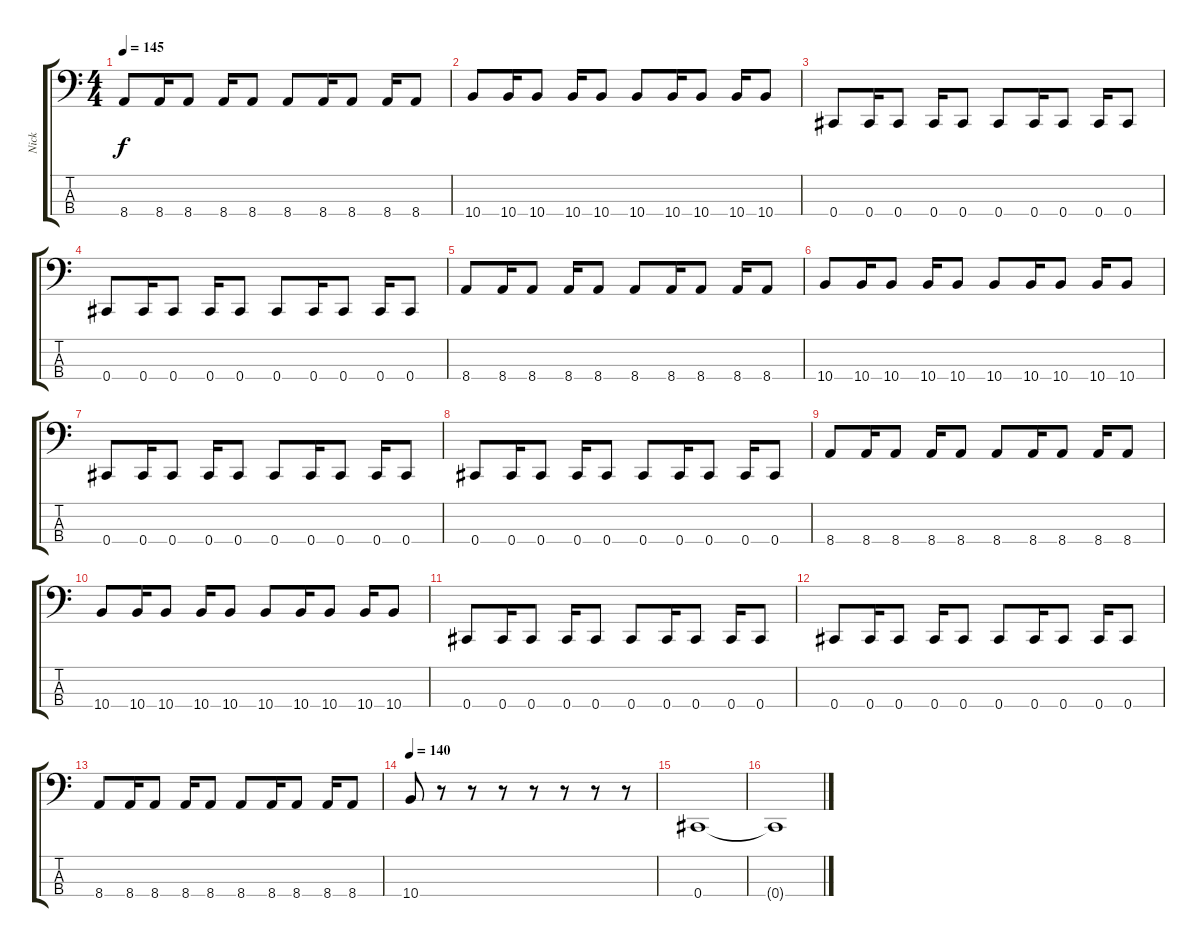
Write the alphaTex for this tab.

\track ("Nick" "Nick") {instrument electricbasspick}
\staff {score tabs}
\tuning (Gb2 Db2 Ab1 Db1) {hide}
\ts (4 4)
\tempo 145
\clef f4
\ks c
8.4.8{dy f} 8.4.16 8.4.8 8.4.16 8.4.8 8.4.8 8.4.16 8.4.8 8.4.16 8.4.8 |
10.4.8 10.4.16 10.4.8 10.4.16 10.4.8 10.4.8 10.4.16 10.4.8 10.4.16 10.4.8 |
0.4.8 0.4.16 0.4.8 0.4.16 0.4.8 0.4.8 0.4.16 0.4.8 0.4.16 0.4.8 |
0.4.8 0.4.16 0.4.8 0.4.16 0.4.8 0.4.8 0.4.16 0.4.8 0.4.16 0.4.8 |
8.4.8 8.4.16 8.4.8 8.4.16 8.4.8 8.4.8 8.4.16 8.4.8 8.4.16 8.4.8 |
10.4.8 10.4.16 10.4.8 10.4.16 10.4.8 10.4.8 10.4.16 10.4.8 10.4.16 10.4.8 |
0.4.8 0.4.16 0.4.8 0.4.16 0.4.8 0.4.8 0.4.16 0.4.8 0.4.16 0.4.8 |
0.4.8 0.4.16 0.4.8 0.4.16 0.4.8 0.4.8 0.4.16 0.4.8 0.4.16 0.4.8 |
8.4.8 8.4.16 8.4.8 8.4.16 8.4.8 8.4.8 8.4.16 8.4.8 8.4.16 8.4.8 |
10.4.8 10.4.16 10.4.8 10.4.16 10.4.8 10.4.8 10.4.16 10.4.8 10.4.16 10.4.8 |
0.4.8 0.4.16 0.4.8 0.4.16 0.4.8 0.4.8 0.4.16 0.4.8 0.4.16 0.4.8 |
0.4.8 0.4.16 0.4.8 0.4.16 0.4.8 0.4.8 0.4.16 0.4.8 0.4.16 0.4.8 |
8.4.8 8.4.16 8.4.8 8.4.16 8.4.8 8.4.8 8.4.16 8.4.8 8.4.16 8.4.8 |
\tempo 140
10.4.8 r.8 r.8 r.8 r.8 r.8 r.8 r.8 |
0.4.1 |
0.4{t}.1
